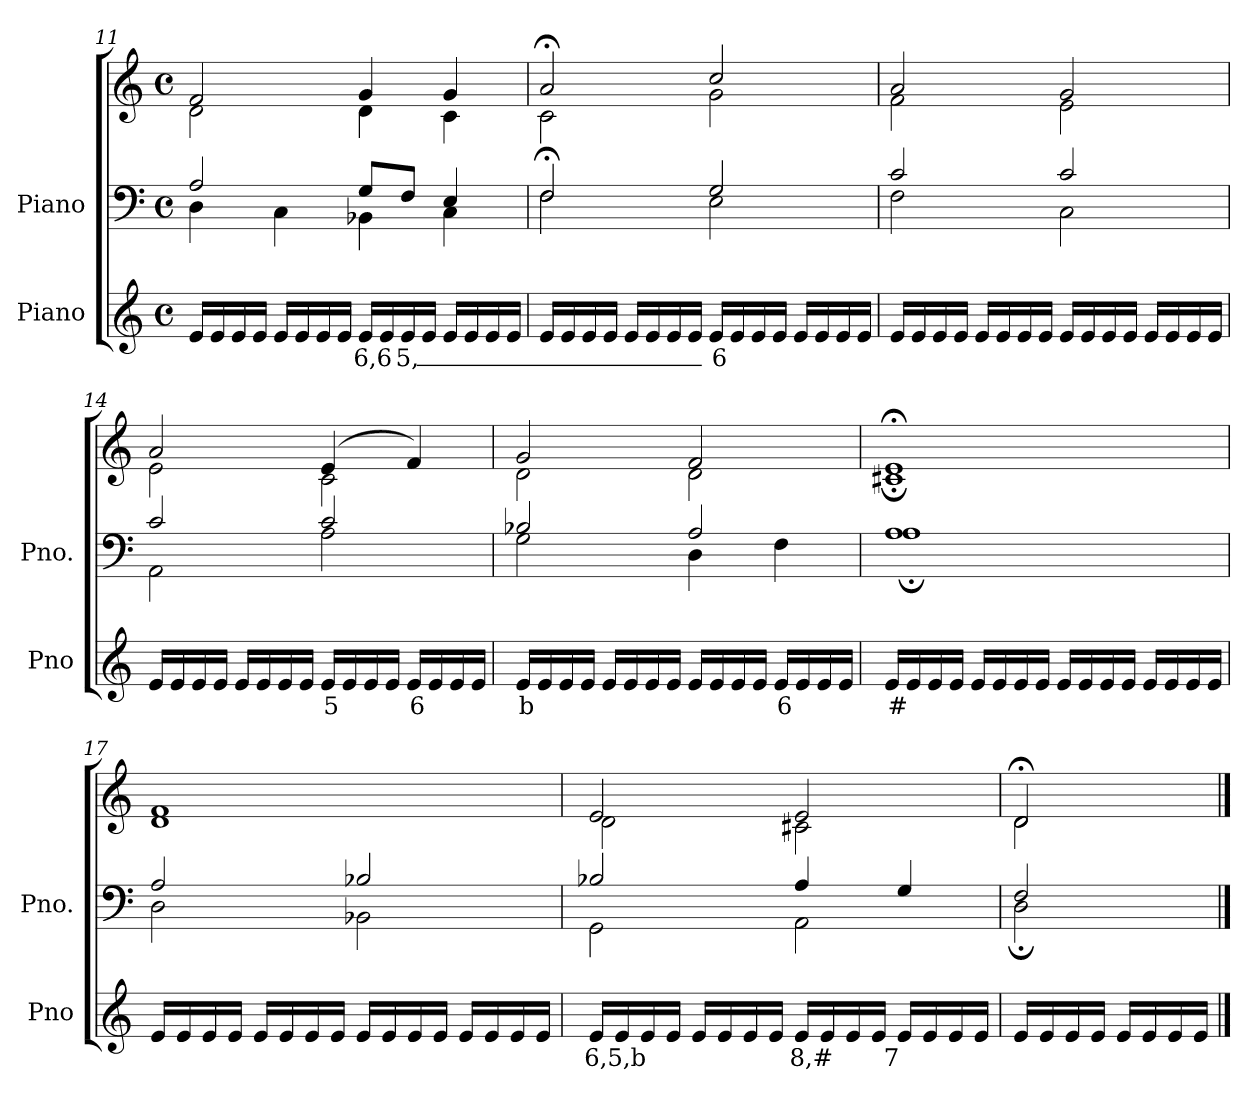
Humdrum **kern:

**kern	**text	**kern	**kern
*part2	*part2	*part1	*part1
*staff3	*staff3	*staff2	*staff1
*I"Piano	*	*I"Piano	*
*I'Pno	*	*I'Pno.	*
*clefG2	*	*clefF4	*clefG2
*k[]	*	*k[]	*k[]
*M4/4	*	*M4/4	*M4/4
*met(c)	*	*met(c)	*met(c)
=11	=11	=11	=11
*	*	*^	*^
16e/LL	.	2A/	4D\	2f/	2d\
16e/	.	.	.	.	.
16e/	.	.	.	.	.
16e/JJ	.	.	.	.	.
!	!LO:LY:b	!	!	!	!
16e/LL	_	.	4C\	.	.
16e/	.	.	.	.	.
16e/	.	.	.	.	.
16e/JJ	.	.	.	.	.
!	!LO:LY:b	!	!	!	!
16e/LL	6,6	8G/L	4BB-X\	4g/	4d\
16e/	.	.	.	.	.
!	!LO:LY:b	!	!	!	!
16e/	5,_	8F/J	.	.	.
16e/JJ	.	.	.	.	.
16e/LL	.	4E/	4C\	4g/	4c\
16e/	.	.	.	.	.
16e/	.	.	.	.	.
16e/JJ	.	.	.	.	.
=12	=12	=12	=12	=12	=12
16e/LL	.	2F;</	2F\	2a;</	2c\
16e/	.	.	.	.	.
16e/	.	.	.	.	.
16e/JJ	.	.	.	.	.
16e/LL	.	.	.	.	.
16e/	.	.	.	.	.
16e/	.	.	.	.	.
16e/JJ	.	.	.	.	.
!	!LO:LY:b	!	!	!	!
16e/LL	6	2G/	2E\	2cc/	2g\
16e/	.	.	.	.	.
16e/	.	.	.	.	.
16e/JJ	.	.	.	.	.
16e/LL	.	.	.	.	.
16e/	.	.	.	.	.
16e/	.	.	.	.	.
16e/JJ	.	.	.	.	.
=13	=13	=13	=13	=13	=13
16e/LL	.	2c/	2F\	2a/	2f\
16e/	.	.	.	.	.
16e/	.	.	.	.	.
16e/JJ	.	.	.	.	.
16e/LL	.	.	.	.	.
16e/	.	.	.	.	.
16e/	.	.	.	.	.
16e/JJ	.	.	.	.	.
16e/LL	.	2c/	2C\	2g/	2e\
16e/	.	.	.	.	.
16e/	.	.	.	.	.
16e/JJ	.	.	.	.	.
16e/LL	.	.	.	.	.
16e/	.	.	.	.	.
16e/	.	.	.	.	.
16e/JJ	.	.	.	.	.
=14	=14	=14	=14	=14	=14
16e/LL	.	2c/	2AA\	2a/	2e\
16e/	.	.	.	.	.
16e/	.	.	.	.	.
16e/JJ	.	.	.	.	.
16e/LL	.	.	.	.	.
16e/	.	.	.	.	.
16e/	.	.	.	.	.
16e/JJ	.	.	.	.	.
!	!LO:LY:b	!	!	!	!
16e/LL	5	2c/	2A\	(>4e/	2c\
16e/	.	.	.	.	.
16e/	.	.	.	.	.
16e/JJ	.	.	.	.	.
!	!LO:LY:b	!	!	!	!
16e/LL	6	.	.	4f/)	.
16e/	.	.	.	.	.
16e/	.	.	.	.	.
16e/JJ	.	.	.	.	.
=15	=15	=15	=15	=15	=15
!	!LO:LY:b	!	!	!	!
16e/LL	b	2B-X/	2G\	2g/	2d\
16e/	.	.	.	.	.
16e/	.	.	.	.	.
16e/JJ	.	.	.	.	.
16e/LL	.	.	.	.	.
16e/	.	.	.	.	.
16e/	.	.	.	.	.
16e/JJ	.	.	.	.	.
16e/LL	.	2A/	4D\	2f/	2d\
16e/	.	.	.	.	.
16e/	.	.	.	.	.
16e/JJ	.	.	.	.	.
!	!LO:LY:b	!	!	!	!
16e/LL	6	.	4F\	.	.
16e/	.	.	.	.	.
16e/	.	.	.	.	.
16e/JJ	.	.	.	.	.
=16	=16	=16	=16	=16	=16
!	!LO:LY:b	!	!	!	!
16e/LL	#	1A	1A;	1e;<	1c#X;
16e/	.	.	.	.	.
16e/	.	.	.	.	.
16e/JJ	.	.	.	.	.
16e/LL	.	.	.	.	.
16e/	.	.	.	.	.
16e/	.	.	.	.	.
16e/JJ	.	.	.	.	.
16e/LL	.	.	.	.	.
16e/	.	.	.	.	.
16e/	.	.	.	.	.
16e/JJ	.	.	.	.	.
16e/LL	.	.	.	.	.
16e/	.	.	.	.	.
16e/	.	.	.	.	.
16e/JJ	.	.	.	.	.
=17	=17	=17	=17	=17	=17
16e/LL	.	2A/	2D\	1f	1d
16e/	.	.	.	.	.
16e/	.	.	.	.	.
16e/JJ	.	.	.	.	.
16e/LL	.	.	.	.	.
16e/	.	.	.	.	.
16e/	.	.	.	.	.
16e/JJ	.	.	.	.	.
16e/LL	.	2B-X/	2BB-X\	.	.
16e/	.	.	.	.	.
16e/	.	.	.	.	.
16e/JJ	.	.	.	.	.
16e/LL	.	.	.	.	.
16e/	.	.	.	.	.
16e/	.	.	.	.	.
16e/JJ	.	.	.	.	.
=18	=18	=18	=18	=18	=18
!	!LO:LY:b	!	!	!	!
16e/LL	6,5,b	2B-X/	2GG\	2e/	2d\
16e/	.	.	.	.	.
16e/	.	.	.	.	.
16e/JJ	.	.	.	.	.
16e/LL	.	.	.	.	.
16e/	.	.	.	.	.
16e/	.	.	.	.	.
16e/JJ	.	.	.	.	.
!	!LO:LY:b	!	!	!	!
16e/LL	8,#	4A/	2AA\	2e/	2c#X\
16e/	.	.	.	.	.
16e/	.	.	.	.	.
16e/JJ	.	.	.	.	.
!	!LO:LY:b	!	!	!	!
16e/LL	7	4G/	.	.	.
16e/	.	.	.	.	.
16e/	.	.	.	.	.
16e/JJ	.	.	.	.	.
=19	=19	=19	=19	=19	=19
16e/LL	.	2F/	2D;\	2d;</	2d\
16e/	.	.	.	.	.
16e/	.	.	.	.	.
16e/JJ	.	.	.	.	.
16e/LL	.	.	.	.	.
16e/	.	.	.	.	.
16e/	.	.	.	.	.
16e/JJ	.	.	.	.	.
*	*	*v	*v	*	*
*	*	*	*v	*v
==	==	==	==
*-	*-	*-	*-
